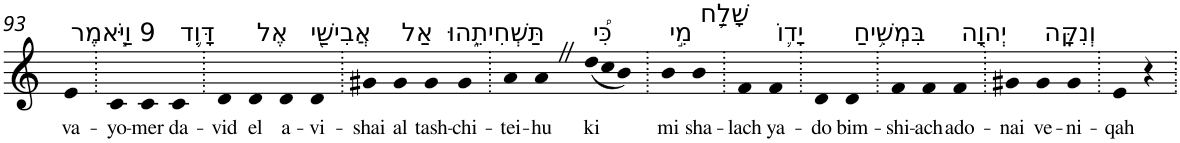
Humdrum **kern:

**kern	**text
*part1	*part1
*staff1	*staff1
*I"Piano	*
*I'Pno	*
!!LO:PB:g=z
*clefG2	*
*k[]	*
=93	=93
!LO:TX:a:t=9 וַיֹּ֧אמֶר	!
!	!LO:LY:b
4e	va-
=94.	=94.
!	!LO:LY:b
4c	-yo-
!	!LO:LY:b
4c	-mer
!LO:TX:a:t=דָּוִ֛ד	!
!	!LO:LY:b
4c	da-
=95.	=95.
!	!LO:LY:b
4d	-vid
!LO:TX:a:t=אֶל	!
!	!LO:LY:b
4d	el
!LO:TX:a:t=אֲבִישַׁ֖י	!
!	!LO:LY:b
4d	a-
!	!LO:LY:b
4d	-vi-
=96.	=96.
!	!LO:LY:b
4g#X	-shai
!LO:TX:a:t=אַל	!
!	!LO:LY:b
4g#	al
!LO:TX:a:t=תַּשְׁחִיתֵ֑הוּ	!
!	!LO:LY:b
4g#	tash-
!	!LO:LY:b
4g#	-chi-
=97.	=97.
!	!LO:LY:b
4a	-tei-
!	!LO:LY:b
4aZ	-hu
*Xtuplet	*
!LO:TX:a:t=כִּ֠י	!
!	!LO:LY:b
(<12dd	ki
12cc	.
12b)	.
=98.	=98.
!LO:TX:a:t=מִ֣י	!
!	!LO:LY:b
4b	mi
!LO:TX:a:t=שָׁלַ֥ח	!
!	!LO:LY:b
4b	sha-
=99.	=99.
!	!LO:LY:b
4f	-lach
!LO:TX:a:t=יָד֛וֹ	!
!	!LO:LY:b
4f	ya-
=100.	=100.
!	!LO:LY:b
4d	-do
!LO:TX:a:t=בִּמְשִׁ֥יחַ	!
!	!LO:LY:b
4d	bim-
=101.	=101.
!	!LO:LY:b
4f	-shi-
!	!LO:LY:b
4f	-ach
!LO:TX:a:t=יְהוָ֖ה	!
!	!LO:LY:b
4f	ado-
=102.	=102.
!	!LO:LY:b
4g#X	-nai
!LO:TX:a:t=וְנִקָּֽה	!
!	!LO:LY:b
4g#	ve-
!	!LO:LY:b
4g#	-ni-
=103.	=103.
!	!LO:LY:b
4e	-qah
4r	.
=.	=.
*-	*-
